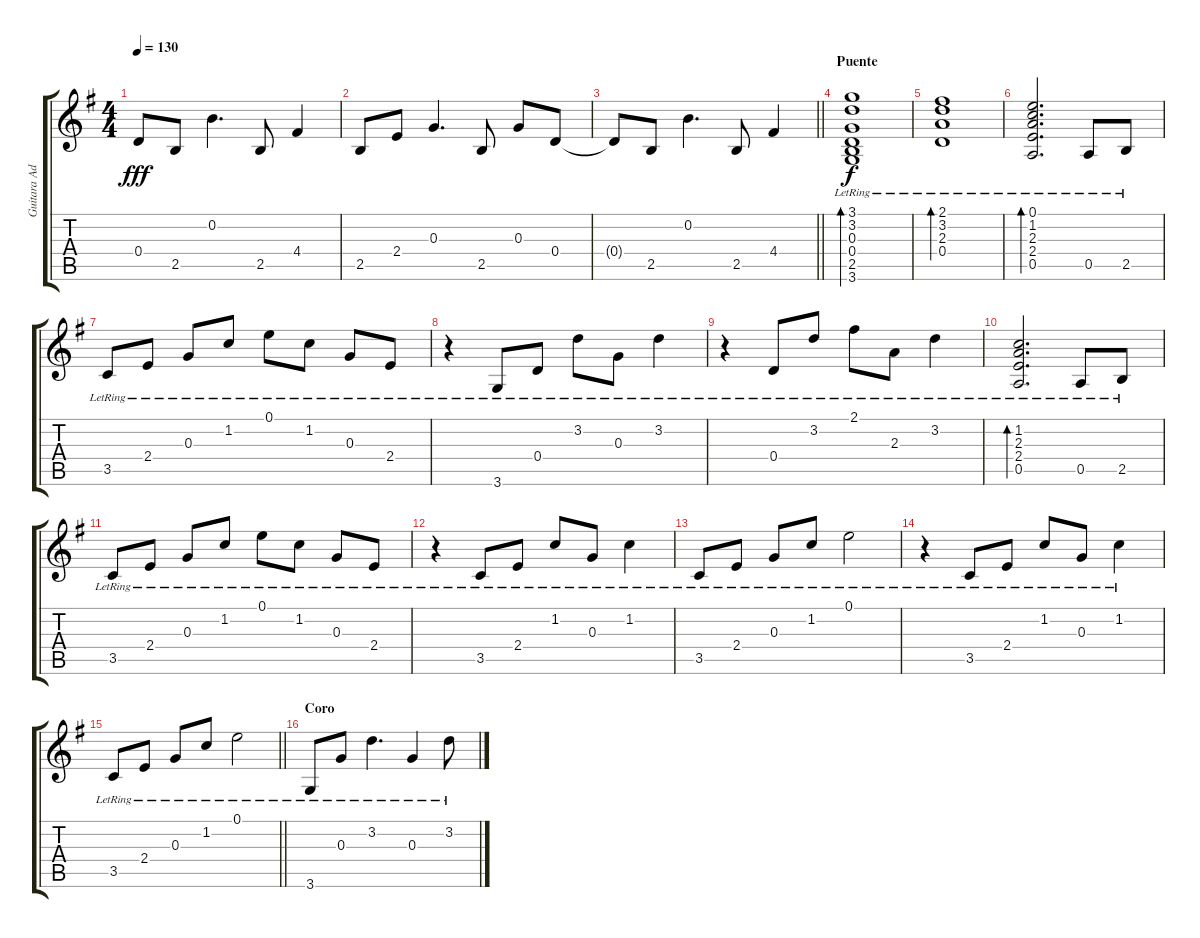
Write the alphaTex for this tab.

\track ("Guitara Adornos" "Guitara Ad") {instrument electricguitarclean}
\staff {score tabs}
\tuning (E4 B3 G3 D3 A2 E2) {hide}
\ts (4 4)
\tempo 130
\clef g2
\ks g
0.4{t}.8{dy fff} 2.5.8 0.2.4{d} 2.5.8 4.4.4 |
2.5.8 2.4.8 0.3.4{d} 2.5.8 0.3.8 0.4.8 |
\barLineRight lightlight
0.4{t}.8 2.5.8 0.2.4{d} 2.5.8 4.4.4 |
\section ("" "Puente")
(3.1{lr} 3.2{lr} 0.3{lr} 0.4{lr} 2.5{lr} 3.6{lr}).1{bd 120 dy f volume 11} |
(2.1{lr} 3.2{lr} 2.3{lr} 0.4{lr}).1{bd 120} |
(0.1{lr} 1.2{lr} 2.3{lr} 2.4{lr} 0.5{lr}).2{d bd 120} 0.5{lr}.8 2.5{lr}.8 |
3.5{lr}.8 2.4{lr}.8 0.3{lr}.8 1.2{lr}.8 0.1{lr}.8 1.2{lr}.8 0.3{lr}.8 2.4{lr}.8 |
r.4 3.6{lr}.8 0.4{lr}.8 3.2{lr}.8 0.3{lr}.8 3.2{lr}.4 |
r.4 0.4{lr}.8 3.2{lr}.8 2.1{lr}.8 2.3{lr}.8 3.2{lr}.4 |
(1.2{lr} 2.3{lr} 2.4{lr} 0.5{lr}).2{d bd 120} 0.5{lr}.8 2.5{lr}.8 |
3.5{lr}.8 2.4{lr}.8 0.3{lr}.8 1.2{lr}.8 0.1{lr}.8 1.2{lr}.8 0.3{lr}.8 2.4{lr}.8 |
r.4 3.5{lr}.8 2.4{lr}.8 1.2{lr}.8 0.3{lr}.8 1.2{lr}.4 |
3.5{lr}.8 2.4{lr}.8 0.3{lr}.8 1.2{lr}.8 0.1{lr}.2 |
r.4 3.5{lr}.8 2.4{lr}.8 1.2{lr}.8 0.3{lr}.8 1.2{lr}.4 |
\barLineRight lightlight
3.5{lr}.8 2.4{lr}.8 0.3{lr}.8 1.2{lr}.8 0.1{lr}.2 |
\section ("" "Coro")
3.6{lr}.8 0.3{lr}.8 3.2{lr}.4{d} 0.3{lr}.4 3.2{lr}.8
